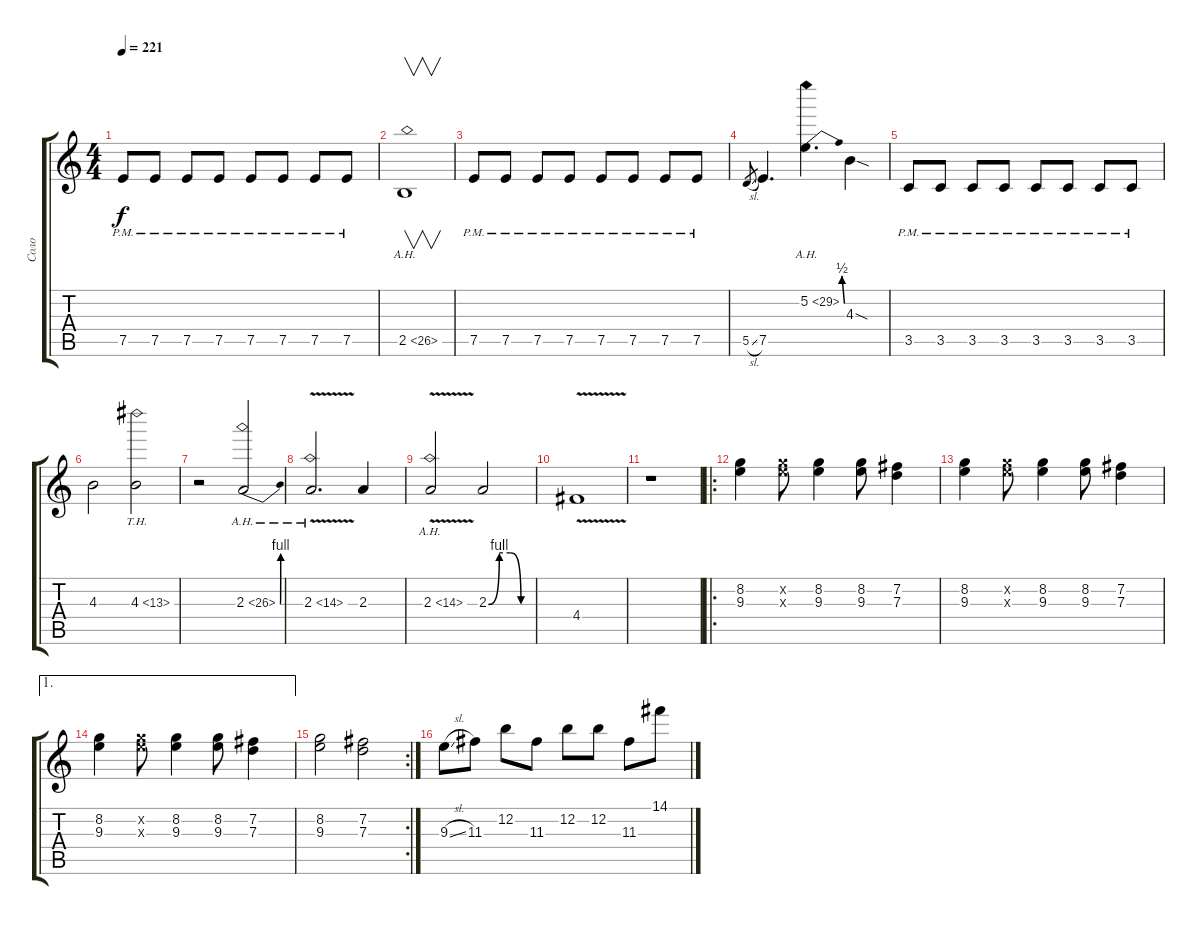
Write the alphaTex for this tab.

\track ("Соло" "Соло") {instrument distortionguitar}
\staff {score tabs}
\tuning (E4 B3 G3 D3 A2 E2) {hide}
\ts (4 4)
\tempo 221
\clef g2
\ks c
7.5{pm}.8{dy f} 7.5{pm}.8 7.5{pm}.8 7.5{pm}.8 7.5{pm}.8 7.5{pm}.8 7.5{pm}.8 7.5{pm}.8 |
2.5{ah 24}.1{v} |
7.5{pm}.8 7.5{pm}.8 7.5{pm}.8 7.5{pm}.8 7.5{pm}.8 7.5{pm}.8 7.5{pm}.8 7.5{pm}.8 |
5.5{sl}.8{gr} 7.5.4{d} 5.2{be (bend 0 0 60 2) ah 24}.4{d} 4.3{sod}.4 |
3.5{pm}.8 3.5{pm}.8 3.5{pm}.8 3.5{pm}.8 3.5{pm}.8 3.5{pm}.8 3.5{pm}.8 3.5{pm}.8 |
4.3.2 4.3{th 9}.2 |
r.2 2.3{be (bend 0 0 60 4) ah 24}.2 |
2.3{ah 12 v}.2{d} 2.3.4 |
2.3{ah 12 v}.2 2.3{be (custom 0 0 15 4 30 4 45 0 60 0)}.2 |
4.4{v}.1 |
r.1 |
\ro
(8.2 9.3).4 (8.2{x} 9.3{x}).8 (8.2 9.3).4 (8.2 9.3).8 (7.2 7.3).4 |
(8.2 9.3).4 (8.2{x} 9.3{x}).8 (8.2 9.3).4 (8.2 9.3).8 (7.2 7.3).4 |
\ae 1
(8.2 9.3).4 (8.2{x} 9.3{x}).8 (8.2 9.3).4 (8.2 9.3).8 (7.2 7.3).4 |
\rc 2
(8.2 9.3).2 (7.2 7.3).2 |
9.3{sl}.8 11.3.8 12.2.8 11.3.8 12.2.8 12.2.8 11.3.8 14.1.8
